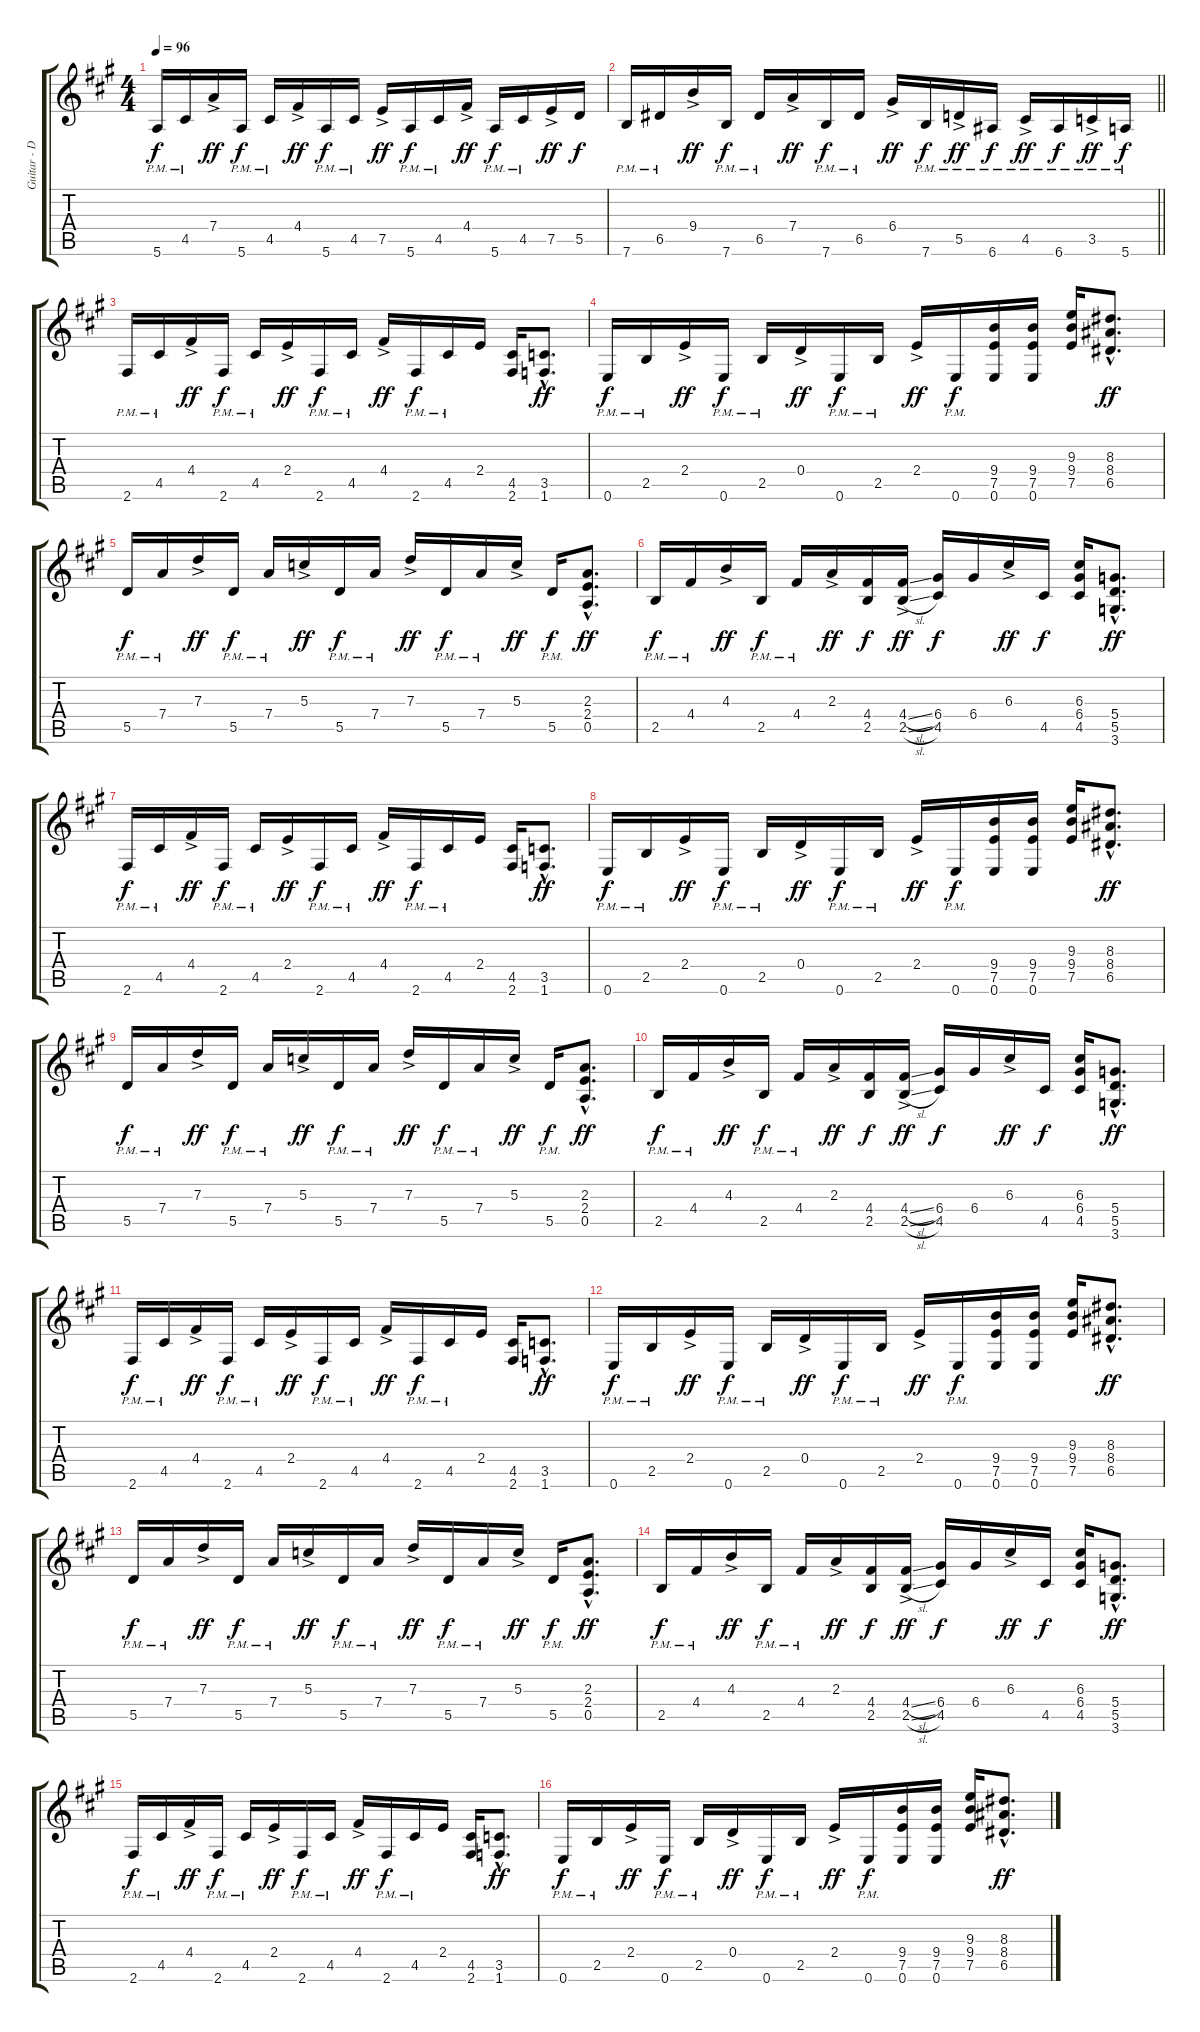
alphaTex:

\track ("Guitar - Dave Mustaine" "Guitar - D") {instrument distortionguitar}
\staff {score tabs}
\tuning (E4 B3 G3 D3 A2 E2) {hide}
\ts (4 4)
\tempo 96
\clef g2
\ks f#minor
5.6{pm}.16{dy f} 4.5{pm}.16 7.4{ac}.16{dy ff} 5.6{pm}.16{dy f} 4.5{pm}.16 4.4{ac}.16{dy ff} 5.6{pm}.16{dy f} 4.5{pm}.16 7.5{ac}.16{dy ff} 5.6{pm}.16{dy f} 4.5{pm}.16 4.4{ac}.16{dy ff} 5.6{pm}.16{dy f} 4.5{pm}.16 7.5{ac}.16{dy ff} 5.5.16{dy f} |
\barLineRight lightlight
7.6{pm}.16 6.5{pm}.16 9.4{ac}.16{dy ff} 7.6{pm}.16{dy f} 6.5{pm}.16 7.4{ac}.16{dy ff} 7.6{pm}.16{dy f} 6.5{pm}.16 6.4{ac}.16{dy ff} 7.6{pm}.16{dy f} 5.5{ac pm}.16{dy ff} 6.6{pm}.16{dy f} 4.5{ac pm}.16{dy ff} 6.6{pm}.16{dy f} 3.5{ac pm}.16{dy ff} 5.6{pm}.16{dy f} |
2.6{pm}.16 4.5{pm}.16 4.4{ac}.16{dy ff} 2.6{pm}.16{dy f} 4.5{pm}.16 2.4{ac}.16{dy ff} 2.6{pm}.16{dy f} 4.5{pm}.16 4.4{ac}.16{dy ff} 2.6{pm}.16{dy f} 4.5{pm}.16 2.4.16 (4.5 2.6).16 (3.5{hac} 1.6{hac}).8{d dy ff} |
0.6{pm}.16{dy f} 2.5{pm}.16 2.4{ac}.16{dy ff} 0.6{pm}.16{dy f} 2.5{pm}.16 0.4{ac}.16{dy ff} 0.6{pm}.16{dy f} 2.5{pm}.16 2.4{ac}.16{dy ff} 0.6{pm}.16{dy f} (9.4 7.5 0.6).16 (9.4 7.5 0.6).16 (9.3 9.4 7.5).16 (8.3{hac} 8.4{hac} 6.5{hac}).8{d dy ff} |
5.5{pm}.16{dy f} 7.4{pm}.16 7.3{ac}.16{dy ff} 5.5{pm}.16{dy f} 7.4{pm}.16 5.3{ac}.16{dy ff} 5.5{pm}.16{dy f} 7.4{pm}.16 7.3{ac}.16{dy ff} 5.5{pm}.16{dy f} 7.4{pm}.16 5.3{ac}.16{dy ff} 5.5{pm}.16{dy f} (2.3{hac} 2.4{hac} 0.5{hac}).8{d dy ff} |
2.5{pm}.16{dy f} 4.4{pm}.16 4.3{ac}.16{dy ff} 2.5{pm}.16{dy f} 4.4{pm}.16 2.3{ac}.16{dy ff} (4.4 2.5).16{dy f} (4.4{sl ac} 2.5{sl ac}).16{dy ff} (6.4 4.5).16{dy f} 6.4.16 6.3{ac}.16{dy ff} 4.5.16{dy f} (6.3 6.4 4.5).16 (5.4{hac} 5.5{hac} 3.6{hac}).8{d dy ff} |
2.6{pm}.16{dy f} 4.5{pm}.16 4.4{ac}.16{dy ff} 2.6{pm}.16{dy f} 4.5{pm}.16 2.4{ac}.16{dy ff} 2.6{pm}.16{dy f} 4.5{pm}.16 4.4{ac}.16{dy ff} 2.6{pm}.16{dy f} 4.5{pm}.16 2.4.16 (4.5 2.6).16 (3.5{hac} 1.6{hac}).8{d dy ff} |
0.6{pm}.16{dy f} 2.5{pm}.16 2.4{ac}.16{dy ff} 0.6{pm}.16{dy f} 2.5{pm}.16 0.4{ac}.16{dy ff} 0.6{pm}.16{dy f} 2.5{pm}.16 2.4{ac}.16{dy ff} 0.6{pm}.16{dy f} (9.4 7.5 0.6).16 (9.4 7.5 0.6).16 (9.3 9.4 7.5).16 (8.3{hac} 8.4{hac} 6.5{hac}).8{d dy ff} |
5.5{pm}.16{dy f} 7.4{pm}.16 7.3{ac}.16{dy ff} 5.5{pm}.16{dy f} 7.4{pm}.16 5.3{ac}.16{dy ff} 5.5{pm}.16{dy f} 7.4{pm}.16 7.3{ac}.16{dy ff} 5.5{pm}.16{dy f} 7.4{pm}.16 5.3{ac}.16{dy ff} 5.5{pm}.16{dy f} (2.3{hac} 2.4{hac} 0.5{hac}).8{d dy ff} |
2.5{pm}.16{dy f} 4.4{pm}.16 4.3{ac}.16{dy ff} 2.5{pm}.16{dy f} 4.4{pm}.16 2.3{ac}.16{dy ff} (4.4 2.5).16{dy f} (4.4{sl ac} 2.5{sl ac}).16{dy ff} (6.4 4.5).16{dy f} 6.4.16 6.3{ac}.16{dy ff} 4.5.16{dy f} (6.3 6.4 4.5).16 (5.4{hac} 5.5{hac} 3.6{hac}).8{d dy ff} |
2.6{pm}.16{dy f} 4.5{pm}.16 4.4{ac}.16{dy ff} 2.6{pm}.16{dy f} 4.5{pm}.16 2.4{ac}.16{dy ff} 2.6{pm}.16{dy f} 4.5{pm}.16 4.4{ac}.16{dy ff} 2.6{pm}.16{dy f} 4.5{pm}.16 2.4.16 (4.5 2.6).16 (3.5{hac} 1.6{hac}).8{d dy ff} |
0.6{pm}.16{dy f} 2.5{pm}.16 2.4{ac}.16{dy ff} 0.6{pm}.16{dy f} 2.5{pm}.16 0.4{ac}.16{dy ff} 0.6{pm}.16{dy f} 2.5{pm}.16 2.4{ac}.16{dy ff} 0.6{pm}.16{dy f} (9.4 7.5 0.6).16 (9.4 7.5 0.6).16 (9.3 9.4 7.5).16 (8.3{hac} 8.4{hac} 6.5{hac}).8{d dy ff} |
5.5{pm}.16{dy f} 7.4{pm}.16 7.3{ac}.16{dy ff} 5.5{pm}.16{dy f} 7.4{pm}.16 5.3{ac}.16{dy ff} 5.5{pm}.16{dy f} 7.4{pm}.16 7.3{ac}.16{dy ff} 5.5{pm}.16{dy f} 7.4{pm}.16 5.3{ac}.16{dy ff} 5.5{pm}.16{dy f} (2.3{hac} 2.4{hac} 0.5{hac}).8{d dy ff} |
2.5{pm}.16{dy f} 4.4{pm}.16 4.3{ac}.16{dy ff} 2.5{pm}.16{dy f} 4.4{pm}.16 2.3{ac}.16{dy ff} (4.4 2.5).16{dy f} (4.4{sl ac} 2.5{sl ac}).16{dy ff} (6.4 4.5).16{dy f} 6.4.16 6.3{ac}.16{dy ff} 4.5.16{dy f} (6.3 6.4 4.5).16 (5.4{hac} 5.5{hac} 3.6{hac}).8{d dy ff} |
2.6{pm}.16{dy f} 4.5{pm}.16 4.4{ac}.16{dy ff} 2.6{pm}.16{dy f} 4.5{pm}.16 2.4{ac}.16{dy ff} 2.6{pm}.16{dy f} 4.5{pm}.16 4.4{ac}.16{dy ff} 2.6{pm}.16{dy f} 4.5{pm}.16 2.4.16 (4.5 2.6).16 (3.5{hac} 1.6{hac}).8{d dy ff} |
0.6{pm}.16{dy f} 2.5{pm}.16 2.4{ac}.16{dy ff} 0.6{pm}.16{dy f} 2.5{pm}.16 0.4{ac}.16{dy ff} 0.6{pm}.16{dy f} 2.5{pm}.16 2.4{ac}.16{dy ff} 0.6{pm}.16{dy f} (9.4 7.5 0.6).16 (9.4 7.5 0.6).16 (9.3 9.4 7.5).16 (8.3{hac} 8.4{hac} 6.5{hac}).8{d dy ff}
